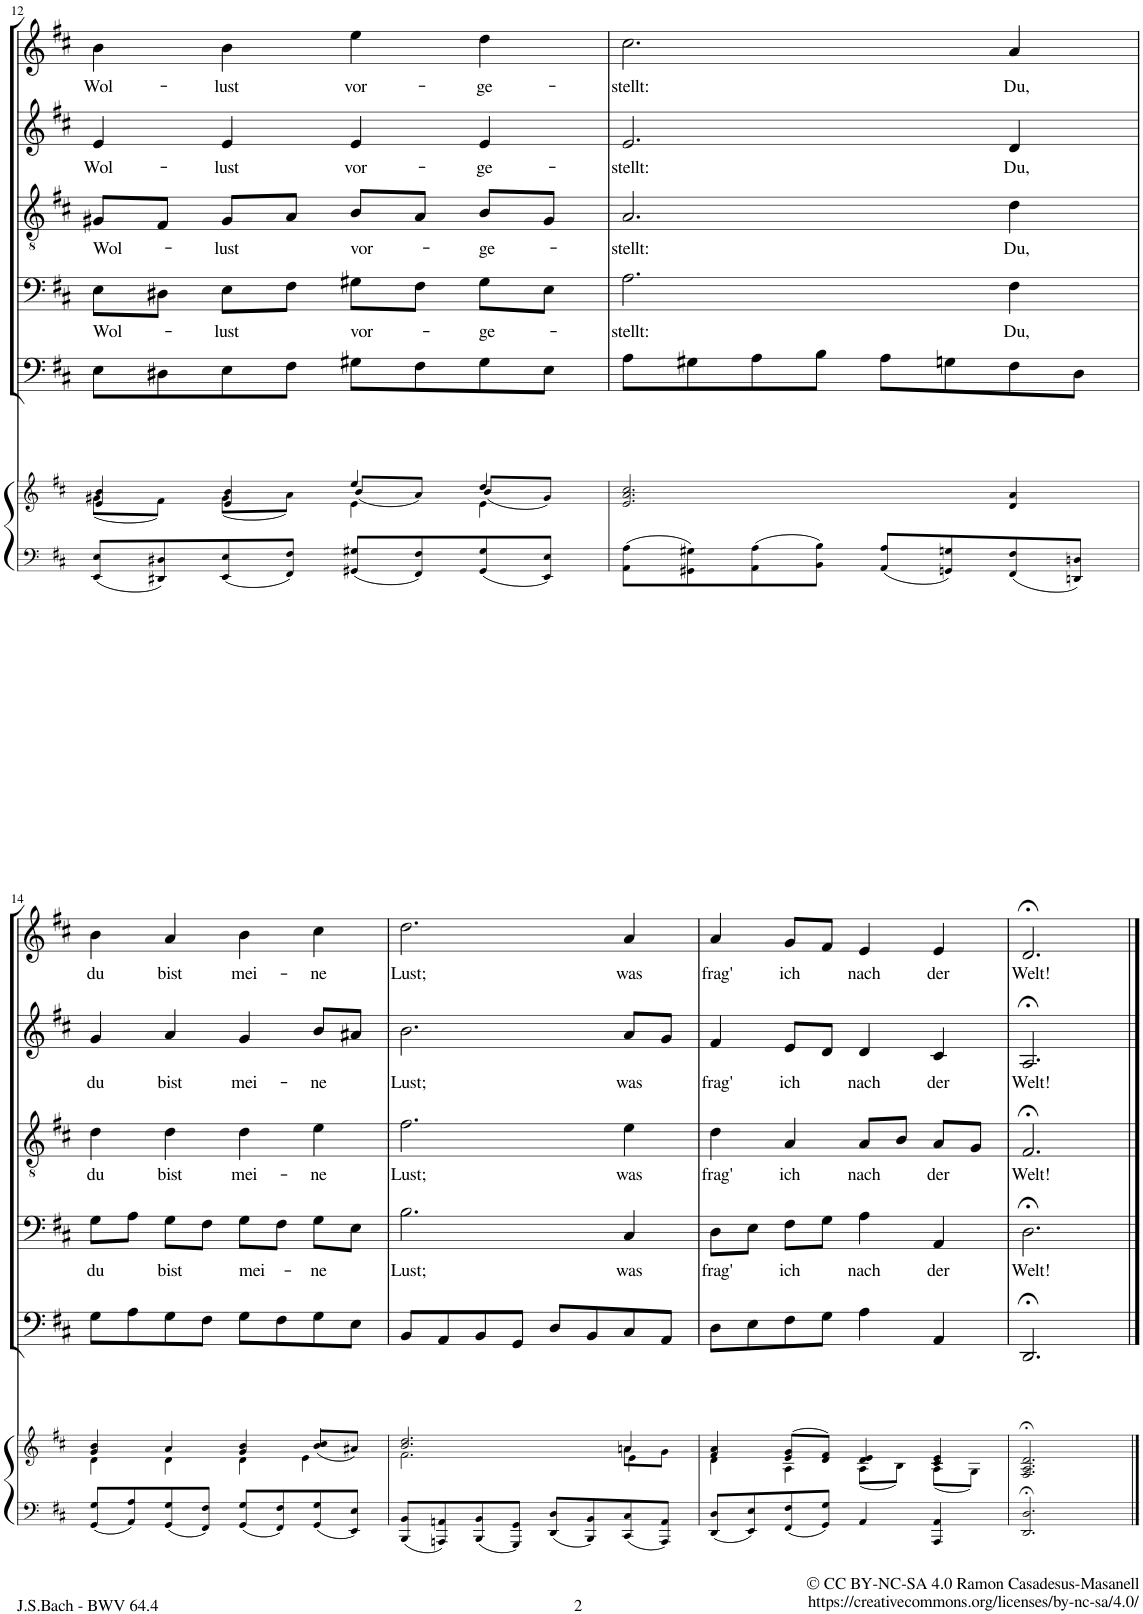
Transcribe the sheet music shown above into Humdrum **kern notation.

**kern	**kern	**kern	**kern	**text	**kern	**text	**kern	**text	**kern	**text
*part6	*part6	*part5	*part4	*part4	*part3	*part3	*part2	*part2	*part1	*part1
*staff7	*staff6	*staff5	*staff4	*staff4	*staff3	*staff3	*staff2	*staff2	*staff1	*staff1
*I"Piano reduction	*	*I"Organo e Continuo	*I"Basso. Trombone III. col Basso.	*	*I"Tenore. Viola e Trombone II. col Tenore.	*	*I"Alto. Violino II. Trombone I. coll' Alto.	*	*I"Soprano. Violino I. Cornetto col Soprano.	*
*I'Pno	*	*	*	*	*	*	*	*	*	*
!!LO:PB:g=z
*clefF4	*clefG2	*clefF4	*clefF4	*	*clefGv2	*	*clefG2	*	*clefG2	*
*k[f#c#]	*k[f#c#]	*k[f#c#]	*k[f#c#]	*	*k[f#c#]	*	*k[f#c#]	*	*k[f#c#]	*
*M4/4	*M4/4	*M4/4	*M4/4	*	*M4/4	*	*M4/4	*	*M4/4	*
*met(c)	*met(c)	*met(c)	*met(c)	*	*met(c)	*	*met(c)	*	*met(c)	*
=12	=12	=12	=12	=12	=12	=12	=12	=12	=12	=12
*	*^	*	*	*	*	*	*	*	*	*
*	*	*^	*	*	*	*	*	*	*	*	*
!	!	!	!	!	!	!LO:LY:b	!	!LO:LY:b	!	!LO:LY:b	!	!LO:LY:b
8EE/ 8E/L	4e/ 4b/	(8g#X\L	2ryy	8E\L	8E\L	Wol-	8G#X/L	Wol-	4e/	Wol-	4b\	Wol-
8DD#X/ 8D#X/	.	8f#\J)	.	8D#X\	8D#X\J	.	8F#/J	.	.	.	.	.
!	!	!	!	!	!	!LO:LY:b	!	!LO:LY:b	!	!LO:LY:b	!	!LO:LY:b
8EE/ 8E/	4e/ 4b/	(8g#\L	.	8E\	8E\L	-lust	8G#/L	-lust	4e/	lust	4b\	lust
8FF#/ 8F#/J	.	8a\J)	.	8F#\J	8F#\J	.	8A/J	.	.	.	.	.
!	!	!	!	!	!	!LO:LY:b	!	!LO:LY:b	!	!LO:LY:b	!	!LO:LY:b
8GG#X/ 8G#X/L	4ee/	4e\	(8b/L	8G#X\L	8G#X\L	vor-	8B/L	vor-	4e/	vor-	4ee\	vor-
8FF#/ 8F#/	.	.	8a/J)	8F#\	8F#\J	.	8A/J	.	.	.	.	.
!	!	!	!	!	!	!LO:LY:b	!	!LO:LY:b	!	!LO:LY:b	!	!LO:LY:b
8GG#/ 8G#/	4dd/	4e\	(8b/L	8G#\	8G#\L	-ge-	8B/L	-ge-	4e/	ge-	4dd\	ge-
8EE/ 8E/J	.	.	8g#/J)	8E\J	8E\J	.	8G#/J	.	.	.	.	.
=13	=13	=13	=13	=13	=13	=13	=13	=13	=13	=13	=13	=13
!	!	!	!	!	!	!LO:LY:b	!	!LO:LY:b	!	!LO:LY:b	!	!LO:LY:b
*	*v	*v	*v	*	*	*	*	*	*	*	*	*
8AA\ 8A\L	2.e/ 2.a/ 2.cc#/	8A\L	2.A\	-stellt:	2.A/	stellt:	2.e/	stellt:	2.cc#\	stellt:
8GG#X\ 8G#X\	.	8G#X\	.	.	.	.	.	.	.	.
8AA\ 8A\	.	8A\	.	.	.	.	.	.	.	.
8BB\ 8B\J	.	8B\J	.	.	.	.	.	.	.	.
8AA/ 8A/L	.	8A\L	.	.	.	.	.	.	.	.
8GGn/ 8Gn/	.	8Gn\	.	.	.	.	.	.	.	.
!	!	!	!	!LO:LY:b	!	!LO:LY:b	!	!LO:LY:b	!	!LO:LY:b
8FF#/ 8F#/	4d/ 4a/	8F#\	4F#\	Du,	4d\	Du,	4d/	Du,	4a/	Du,
8DDn/ 8Dn/J	.	8D\J	.	.	.	.	.	.	.	.
!!LO:LB:g=z
=14	=14	=14	=14	=14	=14	=14	=14	=14	=14	=14
*	*^	*	*	*	*	*	*	*	*	*
*	*	*^	*	*	*	*	*	*	*	*	*
!	!	!	!	!	!	!LO:LY:b	!	!LO:LY:b	!	!LO:LY:b	!	!LO:LY:b
8GG/ 8G/L	4g/ 4b/	4d\	2ryy	8G\L	8G\L	du	4d\	du	4g/	du	4b\	du
8AA/ 8A/	.	.	.	8A\	8A\J	.	.	.	.	.	.	.
!	!	!	!	!	!	!LO:LY:b	!	!LO:LY:b	!	!LO:LY:b	!	!LO:LY:b
8GG/ 8G/	4a/	4d\	.	8G\	8G\L	bist	4d\	bist	4a/	bist	4a/	bist
8FF#/ 8F#/J	.	.	.	8F#\J	8F#\J	.	.	.	.	.	.	.
!	!	!	!	!	!	!LO:LY:b	!	!LO:LY:b	!	!LO:LY:b	!	!LO:LY:b
8GG/ 8G/L	4g/ 4b/	4d\	4ryy	8G\L	8G\L	mei-	4d\	mei-	4g/	mei-	4b\	mei-
8FF#/ 8F#/	.	.	.	8F#\	8F#\J	.	.	.	.	.	.	.
!	!	!	!	!	!	!LO:LY:b	!	!LO:LY:b	!	!LO:LY:b	!	!LO:LY:b
8GG/ 8G/	4cc#/	4e\	(8b/L	8G\	8G\L	-ne	4e\	ne	8b/L	ne	4cc#\	ne
8EE/ 8E/J	.	.	8a#X/J)	8E\J	8E\J	.	.	.	8a#X/J	.	.	.
=15	=15	=15	=15	=15	=15	=15	=15	=15	=15	=15	=15	=15
!	!	!	!	!	!	!LO:LY:b	!	!LO:LY:b	!	!LO:LY:b	!	!LO:LY:b
8BBB/ 8BB/L	2.b/ 2.dd/	2.f#\	2ryy	8BB/L	2.B\	Lust;	2.f#\	Lust;	2.b\	Lust;	2.dd\	Lust;
8AAAn/ 8AAn/	.	.	.	8AA/	.	.	.	.	.	.	.	.
8BBB/ 8BB/	.	.	.	8BB/	.	.	.	.	.	.	.	.
8GGG/ 8GG/J	.	.	.	8GG/J	.	.	.	.	.	.	.	.
8DD/ 8D/L	.	.	4ryy	8D/L	.	.	.	.	.	.	.	.
8BBB/ 8BB/	.	.	.	8BB/	.	.	.	.	.	.	.	.
!	!	!	!	!	!	!LO:LY:b	!	!LO:LY:b	!	!LO:LY:b	!	!LO:LY:b
8CC#/ 8C#/	4an/	8a\L	4e\	8C#/	4C#/	was	4e\	was	8a/L	was	4a/	was
8AAA/ 8AA/J	.	8g\J	.	8AA/J	.	.	.	.	8g/J	.	.	.
*	*	*v	*v	*	*	*	*	*	*	*	*	*
=16	=16	=16	=16	=16	=16	=16	=16	=16	=16	=16	=16
!	!	!	!	!	!LO:LY:b	!	!LO:LY:b	!	!LO:LY:b	!	!LO:LY:b
8DD/ 8D/L	4f#/ 4a/	4d\	8D\L	8D\L	frag'	4d\	frag'	4f#/	frag'	4a/	frag'
8EE/ 8E/	.	.	8E\	8E\J	.	.	.	.	.	.	.
!	!	!	!	!	!LO:LY:b	!	!LO:LY:b	!	!LO:LY:b	!	!LO:LY:b
8FF#/ 8F#/	(8e/ 8g/L	4A\	8F#\	8F#\L	ich	4A/	ich	8e/L	ich	8g/L	ich
8GG/ 8G/J	8d/ 8f#/J)	.	8G\J	8G\J	.	.	.	8d/J	.	8f#/J	.
!	!	!	!	!	!LO:LY:b	!	!LO:LY:b	!	!LO:LY:b	!	!LO:LY:b
4AA/	4d/ 4e/	(8A\L	4A\	4A\	nach	8A/L	nach	4d/	nach	4e/	nach
.	.	8B\J)	.	.	.	8B/J	.	.	.	.	.
!	!	!	!	!	!LO:LY:b	!	!LO:LY:b	!	!LO:LY:b	!	!LO:LY:b
4AAA/ 4AA/	4c#/ 4e/	(8A\L	4AA/	4AA/	der	8A/L	der	4c#/	der	4e/	der
.	.	8G\J)	.	.	.	8G/J	.	.	.	.	.
=17	=17	=17	=17	=17	=17	=17	=17	=17	=17	=17	=17
!	!	!	!	!	!LO:LY:b	!	!LO:LY:b	!	!LO:LY:b	!	!LO:LY:b
*	*v	*v	*	*	*	*	*	*	*	*	*
2.DD/;< 2.D/;<	2.F#/;< 2.A/;< 2.d/;<	2.DD;</	2.D;<\	Welt!	2.F#;</	Welt!	2.A;</	Welt!	2.d;</	Welt!
==	==	==	==	==	==	==	==	==	==	==
*-	*-	*-	*-	*-	*-	*-	*-	*-	*-	*-
